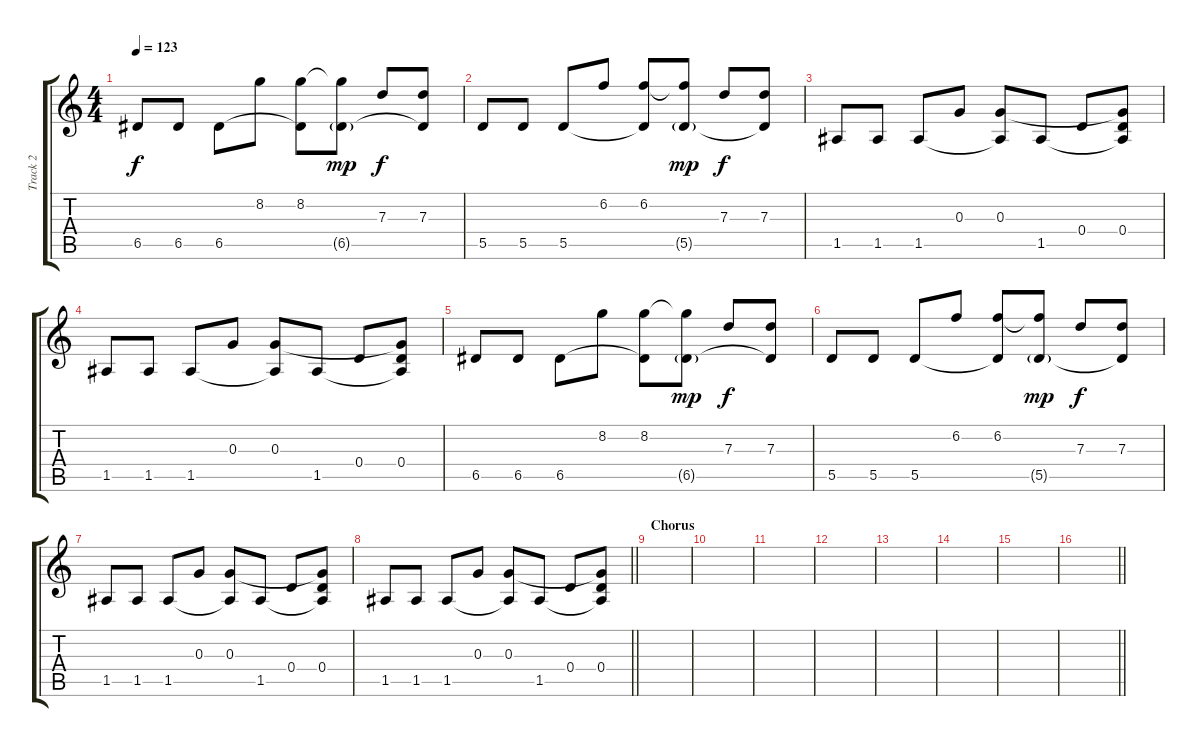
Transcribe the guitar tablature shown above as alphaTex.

\track ("Track 2" "Track 2") {instrument electricguitarclean}
\staff {score tabs}
\tuning (E4 B3 G3 D3 A2 E2) {hide}
\ts (4 4)
\tempo 123
\clef g2
\ks c
6.5.8{dy f} 6.5.8 6.5.8 8.2.8 (8.2 6.5{t}).8 (8.2{t} 6.5{g}).8{dy mp} 7.3.8{dy f} (7.3 6.5{t}).8 |
5.5.8 5.5.8 5.5.8 6.2.8 (6.2 5.5{t}).8 (6.2{t} 5.5{g}).8{dy mp} 7.3.8{dy f} (7.3 5.5{t}).8 |
1.5.8 1.5.8 1.5.8 0.3.8 (0.3 1.5{t}).8 1.5.8 0.4.8 (0.3{t} 0.4 1.5{t}).8 |
1.5.8 1.5.8 1.5.8 0.3.8 (0.3 1.5{t}).8 1.5.8 0.4.8 (0.3{t} 0.4 1.5{t}).8 |
6.5.8 6.5.8 6.5.8 8.2.8 (8.2 6.5{t}).8 (8.2{t} 6.5{g}).8{dy mp} 7.3.8{dy f} (7.3 6.5{t}).8 |
5.5.8 5.5.8 5.5.8 6.2.8 (6.2 5.5{t}).8 (6.2{t} 5.5{g}).8{dy mp} 7.3.8{dy f} (7.3 5.5{t}).8 |
1.5.8 1.5.8 1.5.8 0.3.8 (0.3 1.5{t}).8 1.5.8 0.4.8 (0.3{t} 0.4 1.5{t}).8 |
\barLineRight lightlight
1.5.8 1.5.8 1.5.8 0.3.8 (0.3 1.5{t}).8 1.5.8 0.4.8 (0.3{t} 0.4 1.5{t}).8 |
\section ("" "Chorus")
|
|
|
|
|
|
|
\barLineRight lightlight
